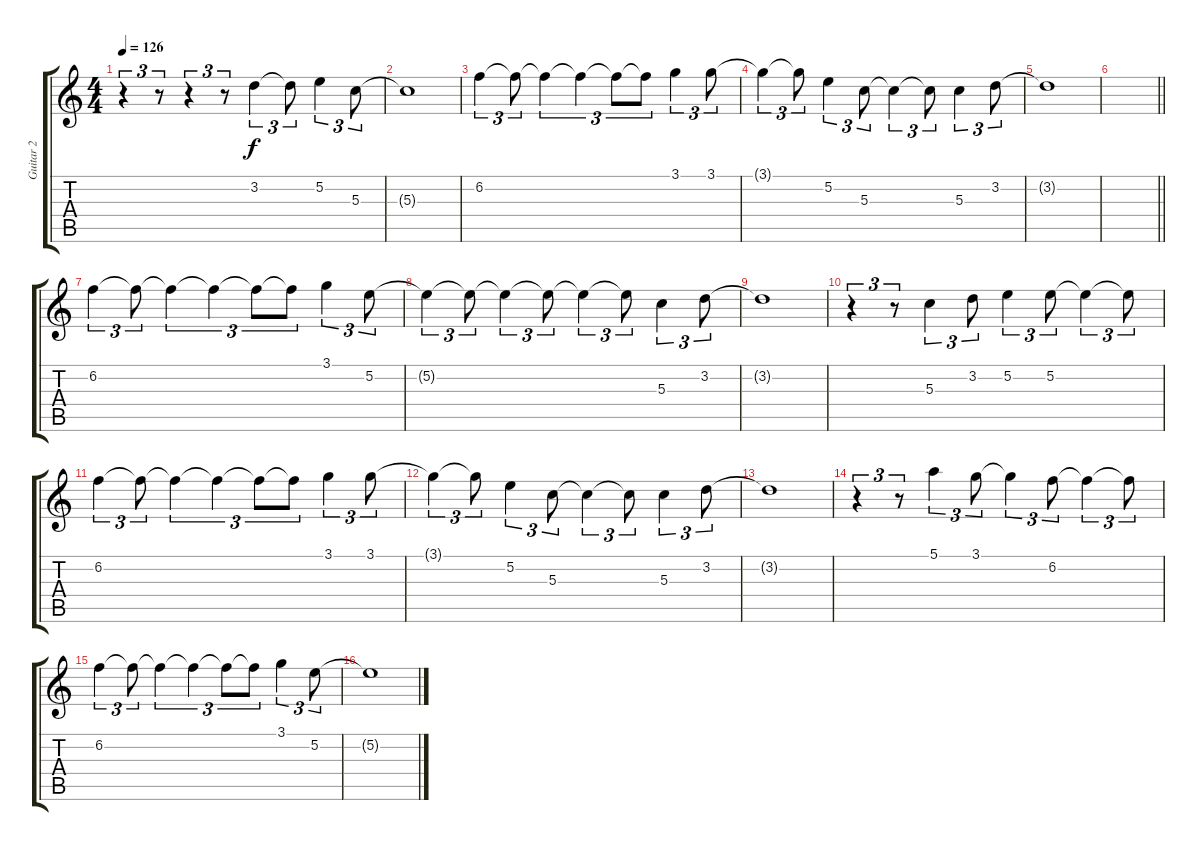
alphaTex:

\track ("Guitar 2" "Guitar 2") {instrument acousticguitarnylon}
\staff {score tabs}
\tuning (E4 B3 G3 D3 A2 E2) {hide}
\ts (4 4)
\tempo 126
\clef g2
\ks c
r.4{tu (3 2) dy f} r.8{tu (3 2)} r.4{tu (3 2)} r.8{tu (3 2)} 3.2.4{tu (3 2)} 3.2{t}.8{tu (3 2)} 5.2.4{tu (3 2)} 5.3.8{tu (3 2)} |
5.3{t}.1 |
6.2.4{tu (3 2)} 6.2{t}.8{tu (3 2)} 6.2{t}.4{tu (3 2)} 6.2{t}.4{tu (3 2)} 6.2{t}.8{tu (3 2)} 6.2{t}.8{tu (3 2)} 3.1.4{tu (3 2)} 3.1.8{tu (3 2)} |
3.1{t}.4{tu (3 2)} 3.1{t}.8{tu (3 2)} 5.2.4{tu (3 2)} 5.3.8{tu (3 2)} 5.3{t}.4{tu (3 2)} 5.3{t}.8{tu (3 2)} 5.3.4{tu (3 2)} 3.2.8{tu (3 2)} |
3.2{t}.1 |
\barLineRight lightlight
|
\section ("" "")
6.2.4{tu (3 2)} 6.2{t}.8{tu (3 2)} 6.2{t}.4{tu (3 2)} 6.2{t}.4{tu (3 2)} 6.2{t}.8{tu (3 2)} 6.2{t}.8{tu (3 2)} 3.1.4{tu (3 2)} 5.2.8{tu (3 2)} |
5.2{t}.4{tu (3 2)} 5.2{t}.8{tu (3 2)} 5.2{t}.4{tu (3 2)} 5.2{t}.8{tu (3 2)} 5.2{t}.4{tu (3 2)} 5.2{t}.8{tu (3 2)} 5.3.4{tu (3 2)} 3.2.8{tu (3 2)} |
3.2{t}.1 |
r.4{tu (3 2)} r.8{tu (3 2)} 5.3.4{tu (3 2)} 3.2.8{tu (3 2)} 5.2.4{tu (3 2)} 5.2.8{tu (3 2)} 5.2{t}.4{tu (3 2)} 5.2{t}.8{tu (3 2)} |
6.2.4{tu (3 2)} 6.2{t}.8{tu (3 2)} 6.2{t}.4{tu (3 2)} 6.2{t}.4{tu (3 2)} 6.2{t}.8{tu (3 2)} 6.2{t}.8{tu (3 2)} 3.1.4{tu (3 2)} 3.1.8{tu (3 2)} |
3.1{t}.4{tu (3 2)} 3.1{t}.8{tu (3 2)} 5.2.4{tu (3 2)} 5.3.8{tu (3 2)} 5.3{t}.4{tu (3 2)} 5.3{t}.8{tu (3 2)} 5.3.4{tu (3 2)} 3.2.8{tu (3 2)} |
3.2{t}.1 |
r.4{tu (3 2)} r.8{tu (3 2)} 5.1.4{tu (3 2)} 3.1.8{tu (3 2)} 3.1{t}.4{tu (3 2)} 6.2.8{tu (3 2)} 6.2{t}.4{tu (3 2)} 6.2{t}.8{tu (3 2)} |
6.2.4{tu (3 2)} 6.2{t}.8{tu (3 2)} 6.2{t}.4{tu (3 2)} 6.2{t}.4{tu (3 2)} 6.2{t}.8{tu (3 2)} 6.2{t}.8{tu (3 2)} 3.1.4{tu (3 2)} 5.2.8{tu (3 2)} |
5.2{t}.1
